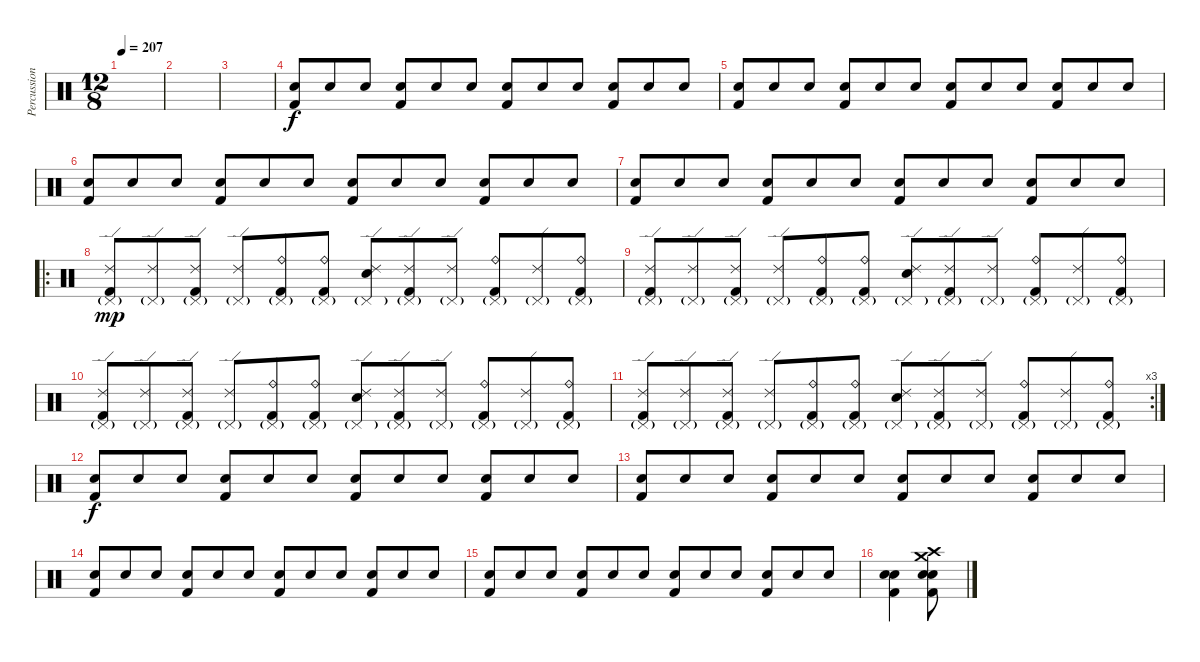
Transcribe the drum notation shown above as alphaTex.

\track ("Percussion" "Percussion") {instrument percussion}
\staff {score}
\articulation defaults
\ts (12 8)
\tempo 207
\clef neutral
\ks c
|
|
|
("Electric Snare (hit)" "Kick (hit) 2").8 "Electric Snare (hit)".8 "Electric Snare (hit)".8 ("Electric Snare (hit)" "Kick (hit) 2").8 "Electric Snare (hit)".8 "Electric Snare (hit)".8 ("Electric Snare (hit)" "Kick (hit) 2").8 "Electric Snare (hit)".8 "Electric Snare (hit)".8 ("Electric Snare (hit)" "Kick (hit) 2").8 "Electric Snare (hit)".8 "Electric Snare (hit)".8 |
("Electric Snare (hit)" "Kick (hit) 2").8 "Electric Snare (hit)".8 "Electric Snare (hit)".8 ("Electric Snare (hit)" "Kick (hit) 2").8 "Electric Snare (hit)".8 "Electric Snare (hit)".8 ("Electric Snare (hit)" "Kick (hit) 2").8 "Electric Snare (hit)".8 "Electric Snare (hit)".8 ("Electric Snare (hit)" "Kick (hit) 2").8 "Electric Snare (hit)".8 "Electric Snare (hit)".8 |
("Electric Snare (hit)" "Kick (hit) 2").8 "Electric Snare (hit)".8 "Electric Snare (hit)".8 ("Electric Snare (hit)" "Kick (hit) 2").8 "Electric Snare (hit)".8 "Electric Snare (hit)".8 ("Electric Snare (hit)" "Kick (hit) 2").8 "Electric Snare (hit)".8 "Electric Snare (hit)".8 ("Electric Snare (hit)" "Kick (hit) 2").8 "Electric Snare (hit)".8 "Electric Snare (hit)".8 |
("Electric Snare (hit)" "Kick (hit) 2").8 "Electric Snare (hit)".8 "Electric Snare (hit)".8 ("Electric Snare (hit)" "Kick (hit) 2").8 "Electric Snare (hit)".8 "Electric Snare (hit)".8 ("Electric Snare (hit)" "Kick (hit) 2").8 "Electric Snare (hit)".8 "Electric Snare (hit)".8 ("Electric Snare (hit)" "Kick (hit) 2").8 "Electric Snare (hit)".8 "Electric Snare (hit)".8 |
\ro
("Ride (edge) 2" "Pedal Hi-Hat (hit)"{g} "Kick (hit) 2").8{dy mp} ("Ride (edge) 2" "Pedal Hi-Hat (hit)"{g}).8 ("Ride (edge) 2" "Pedal Hi-Hat (hit)"{g} "Kick (hit) 2").8 ("Ride (edge) 2" "Pedal Hi-Hat (hit)"{g}).8 ("Ride (bell)" "Pedal Hi-Hat (hit)"{g} "Kick (hit) 2").8 ("Ride (bell)" "Pedal Hi-Hat (hit)"{g} "Kick (hit) 2").8 ("Ride (edge) 2" "Pedal Hi-Hat (hit)"{g} "Electric Snare (hit)").8 ("Ride (edge) 2" "Pedal Hi-Hat (hit)"{g} "Kick (hit) 2").8 ("Ride (edge) 2" "Pedal Hi-Hat (hit)"{g}).8 ("Ride (bell)" "Pedal Hi-Hat (hit)"{g} "Kick (hit) 2").8 ("Ride (edge) 2" "Pedal Hi-Hat (hit)"{g}).8 ("Ride (bell)" "Pedal Hi-Hat (hit)"{g} "Kick (hit) 2").8 |
("Ride (edge) 2" "Pedal Hi-Hat (hit)"{g} "Kick (hit) 2").8 ("Ride (edge) 2" "Pedal Hi-Hat (hit)"{g}).8 ("Ride (edge) 2" "Pedal Hi-Hat (hit)"{g} "Kick (hit) 2").8 ("Ride (edge) 2" "Pedal Hi-Hat (hit)"{g}).8 ("Ride (bell)" "Pedal Hi-Hat (hit)"{g} "Kick (hit) 2").8 ("Ride (bell)" "Pedal Hi-Hat (hit)"{g} "Kick (hit) 2").8 ("Ride (edge) 2" "Pedal Hi-Hat (hit)"{g} "Electric Snare (hit)").8 ("Ride (edge) 2" "Pedal Hi-Hat (hit)"{g} "Kick (hit) 2").8 ("Ride (edge) 2" "Pedal Hi-Hat (hit)"{g}).8 ("Ride (bell)" "Pedal Hi-Hat (hit)"{g} "Kick (hit) 2").8 ("Ride (edge) 2" "Pedal Hi-Hat (hit)"{g}).8 ("Ride (bell)" "Pedal Hi-Hat (hit)"{g} "Kick (hit) 2").8 |
("Ride (edge) 2" "Pedal Hi-Hat (hit)"{g} "Kick (hit) 2").8 ("Ride (edge) 2" "Pedal Hi-Hat (hit)"{g}).8 ("Ride (edge) 2" "Pedal Hi-Hat (hit)"{g} "Kick (hit) 2").8 ("Ride (edge) 2" "Pedal Hi-Hat (hit)"{g}).8 ("Ride (bell)" "Pedal Hi-Hat (hit)"{g} "Kick (hit) 2").8 ("Ride (bell)" "Pedal Hi-Hat (hit)"{g} "Kick (hit) 2").8 ("Ride (edge) 2" "Pedal Hi-Hat (hit)"{g} "Electric Snare (hit)").8 ("Ride (edge) 2" "Pedal Hi-Hat (hit)"{g} "Kick (hit) 2").8 ("Ride (edge) 2" "Pedal Hi-Hat (hit)"{g}).8 ("Ride (bell)" "Pedal Hi-Hat (hit)"{g} "Kick (hit) 2").8 ("Ride (edge) 2" "Pedal Hi-Hat (hit)"{g}).8 ("Ride (bell)" "Pedal Hi-Hat (hit)"{g} "Kick (hit) 2").8 |
\rc 3
("Ride (edge) 2" "Pedal Hi-Hat (hit)"{g} "Kick (hit) 2").8 ("Ride (edge) 2" "Pedal Hi-Hat (hit)"{g}).8 ("Ride (edge) 2" "Pedal Hi-Hat (hit)"{g} "Kick (hit) 2").8 ("Ride (edge) 2" "Pedal Hi-Hat (hit)"{g}).8 ("Ride (bell)" "Pedal Hi-Hat (hit)"{g} "Kick (hit) 2").8 ("Ride (bell)" "Pedal Hi-Hat (hit)"{g} "Kick (hit) 2").8 ("Ride (edge) 2" "Pedal Hi-Hat (hit)"{g} "Electric Snare (hit)").8 ("Ride (edge) 2" "Pedal Hi-Hat (hit)"{g} "Kick (hit) 2").8 ("Ride (edge) 2" "Pedal Hi-Hat (hit)"{g}).8 ("Ride (bell)" "Pedal Hi-Hat (hit)"{g} "Kick (hit) 2").8 ("Ride (edge) 2" "Pedal Hi-Hat (hit)"{g}).8 ("Ride (bell)" "Pedal Hi-Hat (hit)"{g} "Kick (hit) 2").8 |
("Electric Snare (hit)" "Kick (hit) 2").8{dy f} "Electric Snare (hit)".8 "Electric Snare (hit)".8 ("Electric Snare (hit)" "Kick (hit) 2").8 "Electric Snare (hit)".8 "Electric Snare (hit)".8 ("Electric Snare (hit)" "Kick (hit) 2").8 "Electric Snare (hit)".8 "Electric Snare (hit)".8 ("Electric Snare (hit)" "Kick (hit) 2").8 "Electric Snare (hit)".8 "Electric Snare (hit)".8 |
("Electric Snare (hit)" "Kick (hit) 2").8 "Electric Snare (hit)".8 "Electric Snare (hit)".8 ("Electric Snare (hit)" "Kick (hit) 2").8 "Electric Snare (hit)".8 "Electric Snare (hit)".8 ("Electric Snare (hit)" "Kick (hit) 2").8 "Electric Snare (hit)".8 "Electric Snare (hit)".8 ("Electric Snare (hit)" "Kick (hit) 2").8 "Electric Snare (hit)".8 "Electric Snare (hit)".8 |
("Electric Snare (hit)" "Kick (hit) 2").8 "Electric Snare (hit)".8 "Electric Snare (hit)".8 ("Electric Snare (hit)" "Kick (hit) 2").8 "Electric Snare (hit)".8 "Electric Snare (hit)".8 ("Electric Snare (hit)" "Kick (hit) 2").8 "Electric Snare (hit)".8 "Electric Snare (hit)".8 ("Electric Snare (hit)" "Kick (hit) 2").8 "Electric Snare (hit)".8 "Electric Snare (hit)".8 |
("Electric Snare (hit)" "Kick (hit) 2").8 "Electric Snare (hit)".8 "Electric Snare (hit)".8 ("Electric Snare (hit)" "Kick (hit) 2").8 "Electric Snare (hit)".8 "Electric Snare (hit)".8 ("Electric Snare (hit)" "Kick (hit) 2").8 "Electric Snare (hit)".8 "Electric Snare (hit)".8 ("Electric Snare (hit)" "Kick (hit) 2").8 "Electric Snare (hit)".8 "Electric Snare (hit)".8 |
("Electric Snare (hit)" "Snare (hit) 2" "Kick (hit) 2").4 ("Crash medium (hit)" "Crash high (hit)" "Electric Snare (hit)" "Snare (hit) 2" "Kick (hit) 2").8
